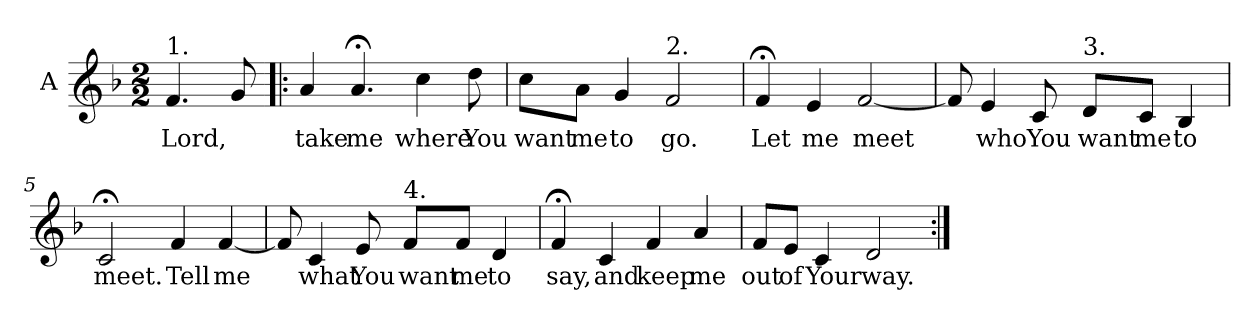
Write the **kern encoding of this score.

**kern	**text
*part1	*part1
*staff1	*staff1
*I"A	*
*clefG2	*
*k[b-]	*
*F:	*
*M2/2	*
=	=
!LO:TX:a:t=1.	!
!	!LO:LY:b
4.f/	Lord,
8g/	.
=1!|:	=1!|:
!	!LO:LY:b
4a/	take
!	!LO:LY:b
4.a;/	me
!	!LO:LY:b
4cc\	where
!	!LO:LY:b
8dd\	You
=2	=2
!	!LO:LY:b
8cc\L	want
!	!LO:LY:b
8a\J	me
!	!LO:LY:b
4g/	to
!LO:TX:a:t=2.	!
!	!LO:LY:b
2f/	go.
=3	=3
!	!LO:LY:b
4f;/	Let
!	!LO:LY:b
4e/	me
!	!LO:LY:b
[2f/	meet
=4	=4
8f/]	.
!	!LO:LY:b
4e/	who
!	!LO:LY:b
8c/	You
!LO:TX:a:t=3.	!
!	!LO:LY:b
8d/L	want
!	!LO:LY:b
8c/J	me
!	!LO:LY:b
4B-/	to
!!LO:LB:g=z
=5	=5
!	!LO:LY:b
2c;/	meet.
!	!LO:LY:b
4f/	Tell
!	!LO:LY:b
[4f/	me
=6	=6
8f/]	.
!	!LO:LY:b
4c/	what
!	!LO:LY:b
8e/	You
!LO:TX:a:t=4.	!
!	!LO:LY:b
8f/L	want
!	!LO:LY:b
8f/J	me
!	!LO:LY:b
4d/	to
=7	=7
!	!LO:LY:b
4f;/	say,
!	!LO:LY:b
4c/	and
!	!LO:LY:b
4f/	keep
!	!LO:LY:b
4a/	me
=8	=8
!	!LO:LY:b
8f/L	out
!	!LO:LY:b
8e/J	of
!	!LO:LY:b
4c/	Your
!	!LO:LY:b
2d/	way.
=:|!	=:|!
*-	*-
